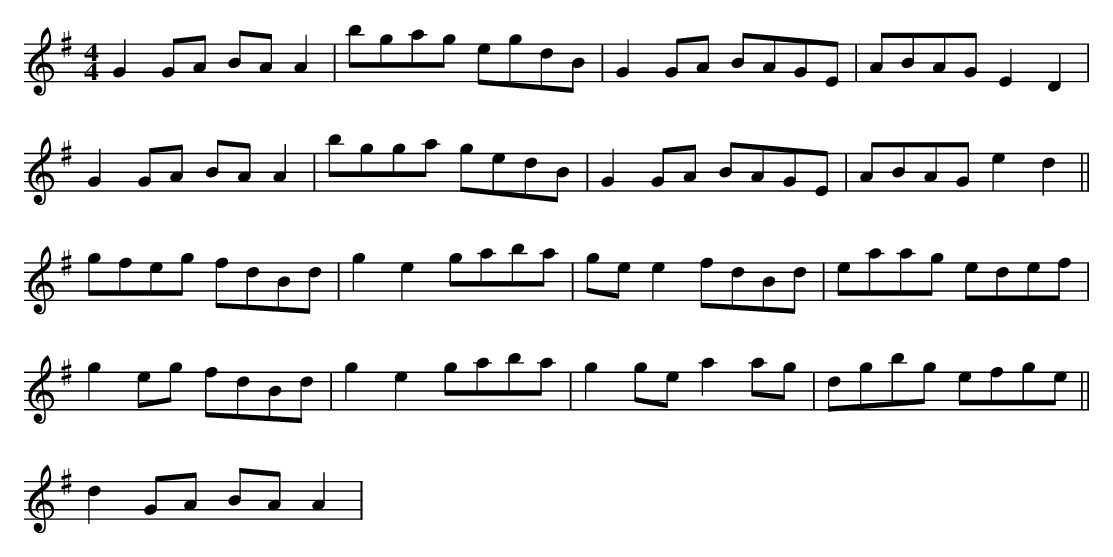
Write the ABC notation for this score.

X:1
M:4/4
K:G
G2GA BAA2|bgag egdB|G2GA BAGE|ABAG E2D2|
G2GA BAA2|bgga gedB|G2GA BAGE|ABAG e2d2||
gfeg fdBd|g2e2 gaba|gee2 fdBd|eaag edef|
g2eg fdBd|g2e2 gaba|g2ge a2ag|dgbg efge||
 d2GA BAA2|
